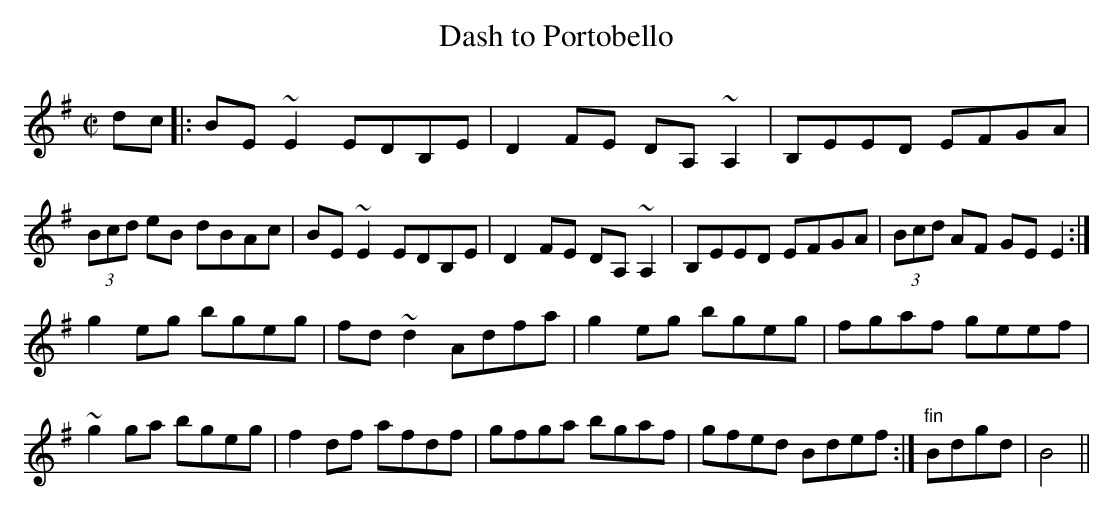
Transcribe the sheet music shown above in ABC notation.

X:1.1
T:Dash to Portobello
M:C|
K:Emin
dc|:BE~E2 EDB,E|D2FE DA,~A,2|B,EED EFGA|(3Bcd eB dBAc|           BE~E2 EDB,E|D2FE DA,~A,2|B,EED EFGA|(3Bcd AF GEE2:|
g2eg bgeg|fd~d2 Adfa|g2eg bgeg|fgaf geef|               ~g2ga bgeg|f2df afdf|gfga bgaf|gfed Bdef:|"fin"Bdgd|B4||
